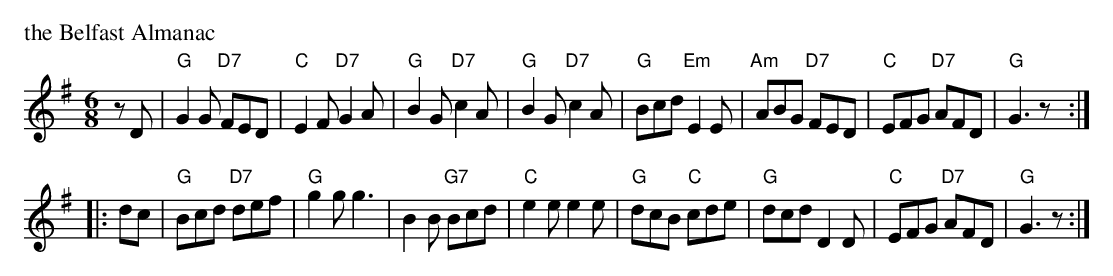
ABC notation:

X:1
P: the Belfast Almanac
M: 6/8
L: 1/8
K: G
zD \
| "G"G2G "D7"FED | "C"E2F "D7"G2A | "G"B2G "D7"c2A | "G"B2G "D7"c2A \
| "G"Bcd "Em"E2E | "Am"ABG "D7"FED | "C"EFG "D7"AFD | "G"G3 z :|
|: dc \
| "G"Bcd "D7"def | "G"g2g g3 | B2B "G7"Bcd | "C"e2e e2e \
| "G"dcB "C"cde | "G"dcd D2D | "C"EFG "D7"AFD | "G"G3 z :|
